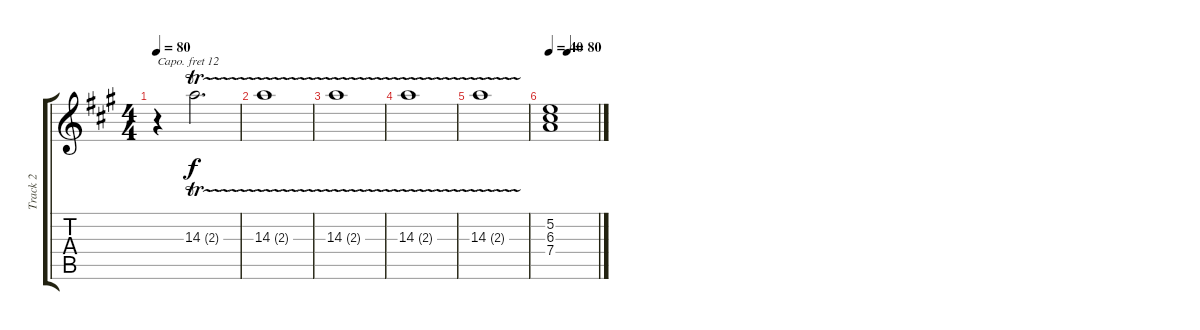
\track ("Track 2" "Track 2") {instrument electricpiano2}
\staff {score tabs}
\capo 12
\tuning (E4 B3 G3 D3 A2 E2) {hide}
\ts (4 4)
\tempo 80
\clef g2
\ks a
r.4{dy f} 14.3{tr (2 64)}.2{d} |
14.3{tr (2 64)}.1 |
14.3{tr (2 64)}.1 |
14.3{tr (2 64)}.1 |
14.3{tr (2 64)}.1 |
\tempo 40
\tempo (80 0.375)
(5.2 6.3 7.4).1
